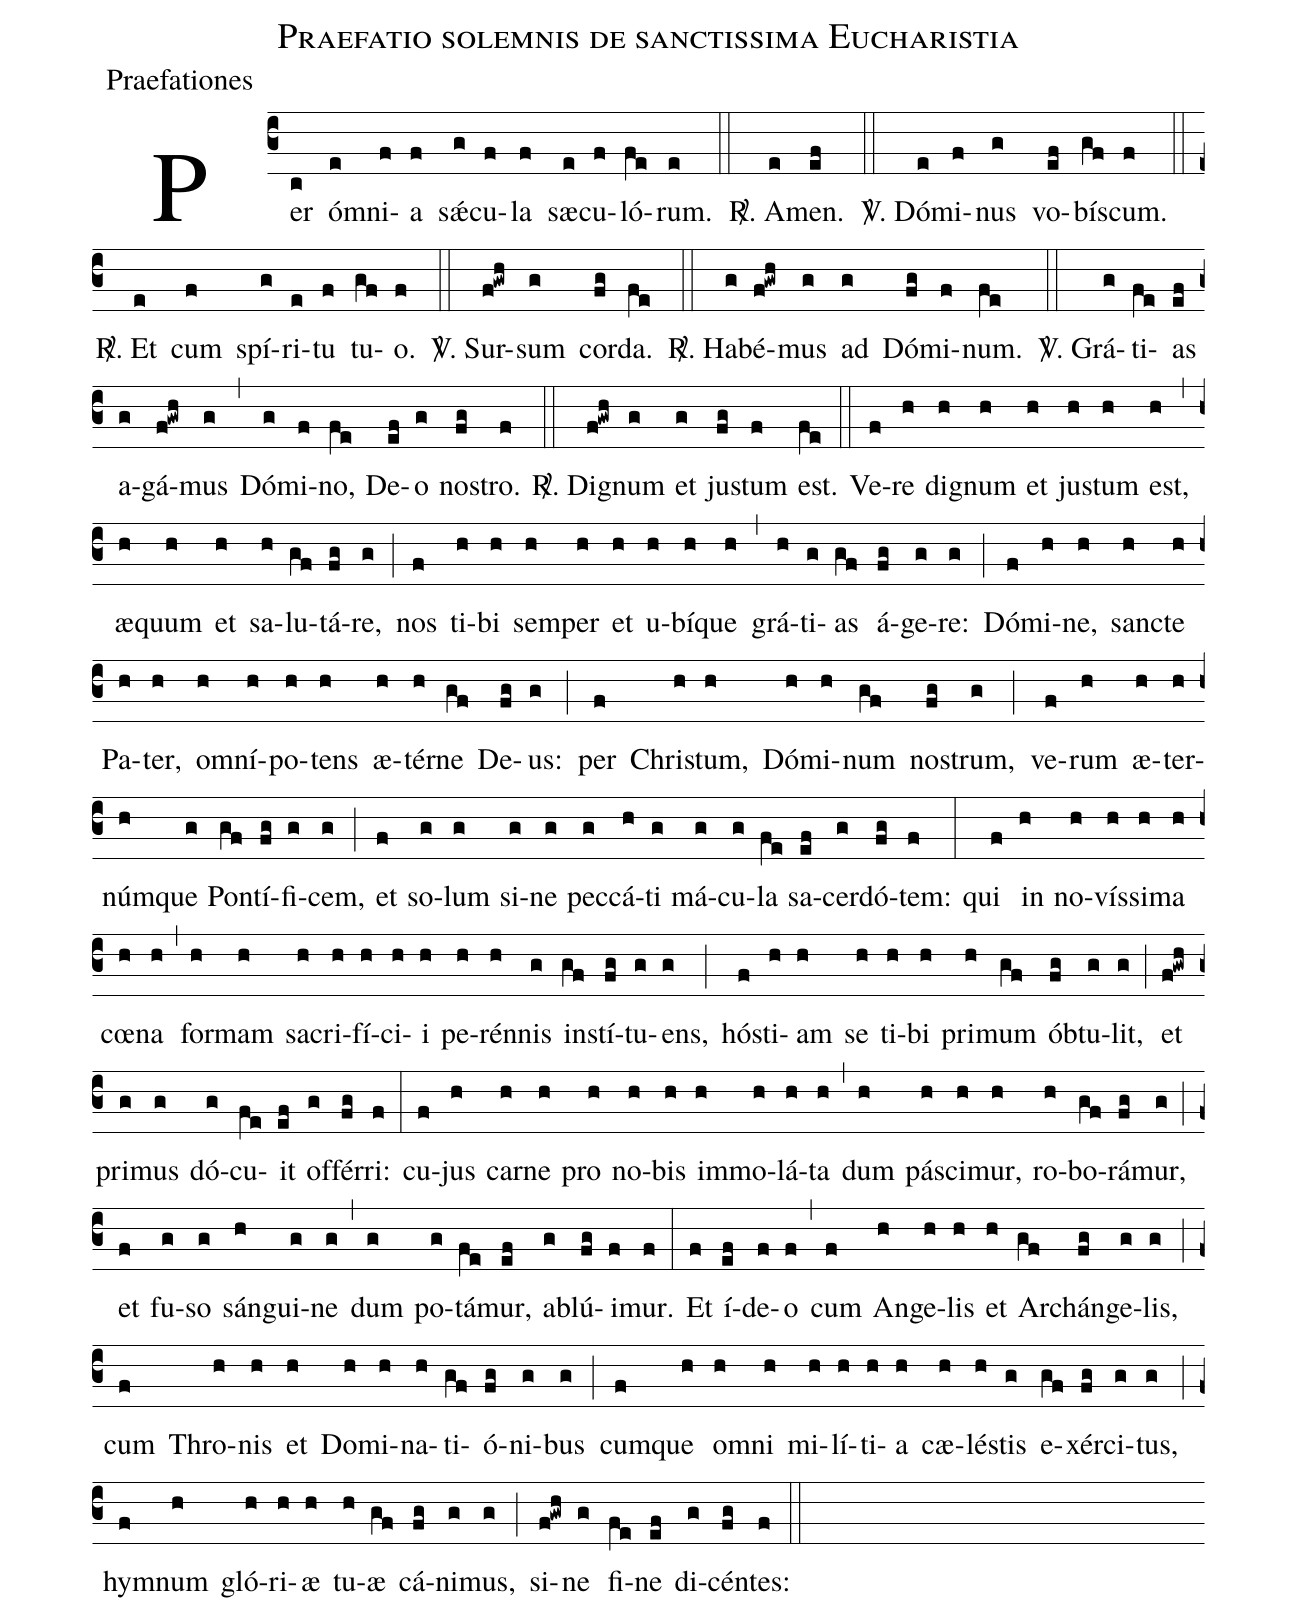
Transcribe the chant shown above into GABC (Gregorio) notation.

name:Praefatio solemnis de sanctissima Eucharistia;
office-part:Praefationes;
%%
(c3)Per(c) óm(e)ni(f)a(f) sǽ(g)cu(f)la(f) sæ(e)cu(f)ló(fe)rum.(e) (::)

<sp>R/</sp>. A(e)men.(ef) (::)

<sp>V/</sp>. Dó(e)mi(f)nus(g) vo(ef)bí(gf)scum.(f) (::)

<sp>R/</sp>. Et(e) cum(f) spí(g)ri(e)tu(f) tu(gf)o.(f) (::)

<sp>V/</sp>. Sur(f!gwh)sum(g) cor(fg)da.(fe) (::)

<sp>R/</sp>. Ha(g)bé(f!gwh)mus(g) ad(g) Dó(fg)mi(f)num.(fe) (::)

<sp>V/</sp>. Grá(g)ti(fe)as(ef) a(g)gá(f!gwh)mus(g) (,) Dó(g)mi(f)no,(fe) De(ef)o(g) no(fg)stro.(f) (::)

<sp>R/</sp>. Di(f!gwh)gnum(g) et(g) ju(fg)stum(f) est.(fe) (::)
Ve(f)re(h) di(h)gnum(h) et(h) ju(h)stum(h) est,(h) (,) æ(h)quum(h) et(h) sa(h)lu(gf)tá(fg)re,(g) (;)
nos(f) ti(h)bi(h) sem(h)per(h) et(h) u(h)bí(h)que(h) (,) grá(h)ti(g)as(gf) á(fg)ge(g)re:(g) (;)
Dó(f)mi(h)ne,(h) san(h)cte(h) Pa(h)ter,(h) om(h)ní(h)po(h)tens(h) æ(h)tér(h)ne(gf) De(fg)us:(g) (;)
per(f) Chri(h)stum,(h) Dó(h)mi(h)num(gf) no(fg)strum,(g) (;)
ve(f)rum(h) æ(h)ter(h)núm(h)que(g) Pon(gf)tí(fg)fi(g)cem,(g) (;)
et(f) so(g)lum(g) si(g)ne(g) pec(g)cá(h)ti(g) má(g)cu(g)la(fe) sa(ef)cer(g)dó(fg)tem:(f) (:)
qui(f) in(h) no(h)vís(h)si(h)ma(h) cœ(h)na(h) (,) for(h)mam(h) sa(h)cri(h)fí(h)ci(h)i(h) pe(h)rén(h)nis(g) in(gf)stí(fg)tu(g)ens,(g) (;)
hó(f)sti(h)am(h) se(h) ti(h)bi(h) pri(h)mum(gf) ób(fg)tu(g)lit,(g) (;) et(f!gwh) pri(g)mus(g) dó(g)cu(fe)it(ef) of(g)fér(fg)ri:(f) (:)
cu(f)jus(h) car(h)ne(h) pro(h) no(h)bis(h) im(h)mo(h)lá(h)ta(h) (,) dum(h) pá(h)sci(h)mur,(h) ro(h)bo(gf)rá(fg)mur,(g) (;)
et(f) fu(g)so(g) sán(h)gui(g)ne(g) (,) dum(g) po(g)tá(fe)mur,(ef) a(g)blú(fg)i(f)mur.(f) (:)
Et(f) í(ef)de(f)o(f) (,) cum(f) An(h)ge(h)lis(h) et(h) Ar(gf)chán(fg)ge(g)lis,(g) (;)
cum(f) Thro(h)nis(h) et(h) Do(h)mi(h)na(h)ti(gf)ó(fg)ni(g)bus(g) (;)
cum(f)que(h) om(h)ni(h) mi(h)lí(h)ti(h)a(h) cæ(h)lé(h)stis(g) e(gf)xér(fg)ci(g)tus,(g) (;)
hym(f)num(h) gló(h)ri(h)æ(h) tu(h)æ(gf) cá(fg)ni(g)mus,(g) (;) si(f!gwh)ne(g) fi(fe)ne(ef) di(g)cén(fg)tes:(f) (::)
